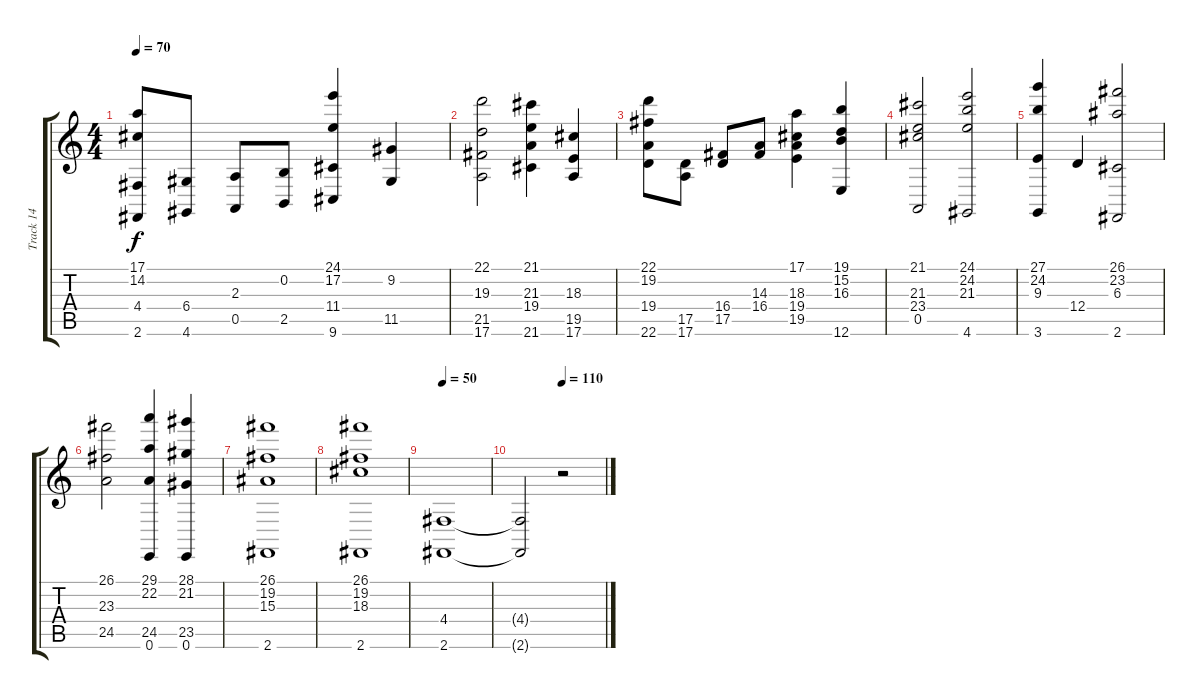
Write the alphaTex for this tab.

\track ("Track 14" "Track 14") {instrument stringensemble1}
\staff {score tabs}
\tuning (E4 B3 G3 D3 A2 E2) {hide}
\ts (4 4)
\tempo 70
\clef g2
\ks c
(17.1 14.2 4.4 2.6).8{dy f} (6.4 4.6).8 (2.3 0.5).8 (0.2 2.5).8 (24.1 17.2 11.4 9.6).4 (9.2 11.5).4 |
(22.1 19.3 21.5 17.6).2 (21.1 21.3 19.4 21.6).4 (18.3 19.5 17.6).4 |
(22.1 19.2 19.4 22.6).8 (17.5 17.6).8 (16.4 17.5).8 (14.3 16.4).8 (17.1 18.3 19.4 19.5).4 (19.1 15.2 16.3 12.6).4 |
(21.1 21.3 23.4 0.5).2 (24.1 24.2 21.3 4.6).2 |
(27.1 24.2 9.3 3.6).4 12.4.4 (26.1 23.2 6.3 2.6).2 |
(26.1 23.3 24.5).2 (29.1 22.2 24.5 0.6).4 (28.1 21.2 23.5 0.6).4 |
(26.1 19.2 15.3 2.6).1 |
(26.1 19.2 18.3 2.6).1 |
\tempo 50
(4.4 2.6).1 |
\tempo (110 0.5)
(4.4{t} 2.6{t}).2 r.2
